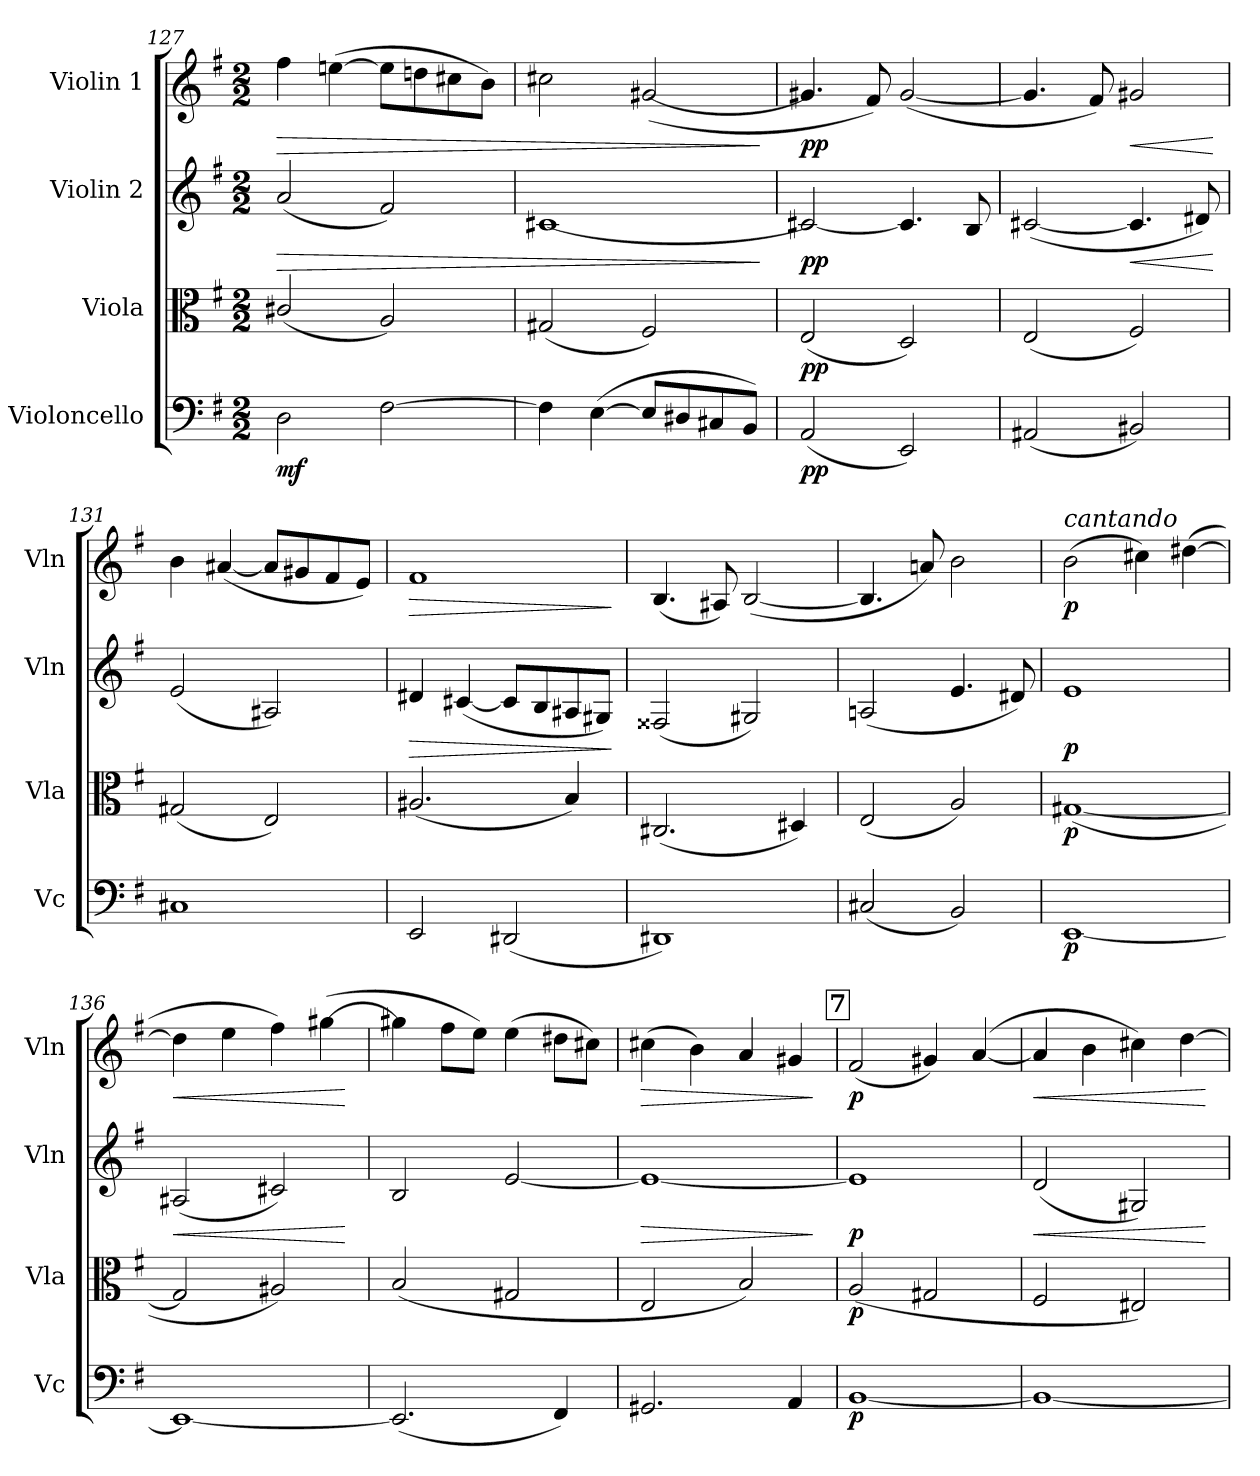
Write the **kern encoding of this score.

**kern	**dynam	**kern	**dynam	**kern	**dynam	**kern	**dynam
*part4	*part4	*part3	*part3	*part2	*part2	*part1	*part1
*staff4	*staff4	*staff3	*staff3	*staff2	*staff2	*staff1	*staff1
*I"Violoncello	*	*I"Viola	*	*I"Violin 2	*	*I"Violin 1	*
*I'Vc	*	*I'Vla	*	*I'Vln	*	*I'Vln	*
*clefF4	*	*clefC3	*	*clefG2	*	*clefG2	*
*k[f#]	*	*k[f#]	*	*k[f#]	*	*k[f#]	*
*M2/2	*	*M2/2	*	*M2/2	*	*M2/2	*
=127	=127	=127	=127	=127	=127	=127	=127
!	!LO:DY:b	!	!	!	!LO:HP:b	!	!LO:HP:b
2D\	mf	(<2c#X/	.	(<2a/	>	4ff#\	>
.	.	.	.	.	.	(>[4een\	.
[2F#\	.	2A/)	.	2f#/)	.	8ee\L]	.
.	.	.	.	.	.	8ddn\	.
.	.	.	.	.	.	8cc#X\	.
.	.	.	.	.	.	8b\J)	.
=128	=128	=128	=128	=128	=128	=128	=128
4F#\]	.	(<2G#X/	.	[1c#X	.	2cc#X\	.
(>[4E\	.	.	.	.	.	.	.
8E/L]	.	2F#/)	.	.	.	(<[2g#X/	.
8D#X/	.	.	.	.	.	.	.
8C#X/	.	.	.	.	.	.	.
8BB/J)	.	.	.	.	.	.	.
.	.	.	.	.	]	.	]
=129	=129	=129	=129	=129	=129	=129	=129
!	!LO:DY:b	!	!LO:DY:b	!	!LO:DY:b	!	!LO:DY:b
(<2AA/	pp	(<2E/	pp	2c#X/_	pp	4.g#X/]	pp
.	.	.	.	.	.	8f#/)	.
2EE/)	.	2D/)	.	4.c#/]	.	(<[2g#/	.
.	.	.	.	8B/	.	.	.
=130	=130	=130	=130	=130	=130	=130	=130
(<2AA#X/	.	(<2E/	.	(<[2c#X/	.	4.g#/]	.
.	.	.	.	.	.	8f#/)	.
!	!	!	!	!	!LO:HP:b	!	!LO:HP:b
2BB#X/)	.	2F#/)	.	4.c#/]	<	2g#X/	<
.	.	.	.	8d#X/)	.	.	.
.	.	.	.	.	[	.	[
=131	=131	=131	=131	=131	=131	=131	=131
1C#X	.	(<2G#X/	.	(<2e/	.	4b\	.
.	.	.	.	.	.	(<[4a#X/	.
.	.	2E/)	.	2A#X/)	.	8a#/L]	.
.	.	.	.	.	.	8g#X/	.
.	.	.	.	.	.	8f#/	.
.	.	.	.	.	.	8e/J)	.
=132	=132	=132	=132	=132	=132	=132	=132
!	!	!	!	!	!LO:HP:b	!	!LO:HP:b
2EE/	.	(<2.A#X/	.	4d#X/	>	1f#	>
.	.	.	.	(<[4c#X/	.	.	.
(<2DD#X/	.	.	.	8c#/L]	.	.	.
.	.	.	.	8B/	.	.	.
.	.	4B/)	.	8A#X/	.	.	.
.	.	.	.	8G#X/J)	.	.	.
.	.	.	.	.	]	.	]
!!LO:LB:g=z
=133	=133	=133	=133	=133	=133	=133	=133
1DD#X)	.	(<2.C#X/	.	(<2F##X/	.	(<4.B/	.
.	.	.	.	.	.	8A#X/)	.
.	.	.	.	2G#X/)	.	(<[2B/	.
.	.	4D#X/)	.	.	.	.	.
=134	=134	=134	=134	=134	=134	=134	=134
(<2C#X/	.	(<2E/	.	(<2Ani/	.	4.B/]	.
.	.	.	.	.	.	8ani/)	.
2BB/)	.	2A/)	.	4.e/	.	2b\	.
.	.	.	.	8d#X/)	.	.	.
=135	=135	=135	=135	=135	=135	=135	=135
!	!	!	!	!	!	!LO:TX:a:i:t=cantando	!
!	!LO:DY:b	!	!LO:DY:b	!	!LO:DY:b	!	!LO:DY:b
[1EE	p	(>[1G#X	p	1e	p	(>2b\	p
.	.	.	.	.	.	4cc#X\)	.
.	.	.	.	.	.	(>[4dd#X\	.
=136	=136	=136	=136	=136	=136	=136	=136
!	!	!	!	!	!LO:HP:b	!	!LO:HP:b
1EE_	.	2G#/]	.	(<2A#X/	<	4dd#\]	<
.	.	.	.	.	.	4ee\	.
.	.	2A#X/)	.	2c#X/)	.	4ff#\)	.
.	.	.	.	.	.	(>[4gg#X\	.
.	.	.	.	.	[	.	[
=137	=137	=137	=137	=137	=137	=137	=137
(<2.EE/]	.	(<2B/	.	2B/	.	4gg#X\]	.
.	.	.	.	.	.	8ff#\L	.
.	.	.	.	.	.	8ee\J)	.
.	.	2G#X/	.	[2e/	.	(>4ee\	.
4FF#/)	.	.	.	.	.	8dd#X\L	.
.	.	.	.	.	.	8cc#X\J)	.
!!LO:LB:g=z
=138	=138	=138	=138	=138	=138	=138	=138
!	!	!	!	!	!LO:HP:b	!	!LO:HP:b
2.GG#X/	.	2E/	.	1e_	>	(>4cc#X\	>
.	.	.	.	.	.	4b\)	.
.	.	2B/)	.	.	.	4a/	.
4AA/	.	.	.	.	.	4g#X/	.
.	.	.	.	.	]	.	]
!!LO:REH:place=s1:a:B:fs=14:t=7
=139	=139	=139	=139	=139	=139	=139	=139
!	!LO:DY:b	!	!LO:DY:b	!	!LO:DY:b	!	!LO:DY:b
[1BB	p	(>2A/	p	1e]	p	(<2f#/	p
.	.	2G#X/	.	.	.	4g#X/)	.
.	.	.	.	.	.	(>[4a/	.
=140	=140	=140	=140	=140	=140	=140	=140
!	!	!	!	!	!LO:HP:b	!	!LO:HP:b
1BB_	.	2F#/	.	(<2d/	<	4a/]	<
.	.	.	.	.	.	4b\	.
.	.	2E#X/)	.	2G#X/)	.	4cc#X\)	.
.	.	.	.	.	.	[4dd\	.
.	.	.	.	.	[	.	[
=	=	=	=	=	=	=	=
*-	*-	*-	*-	*-	*-	*-	*-
